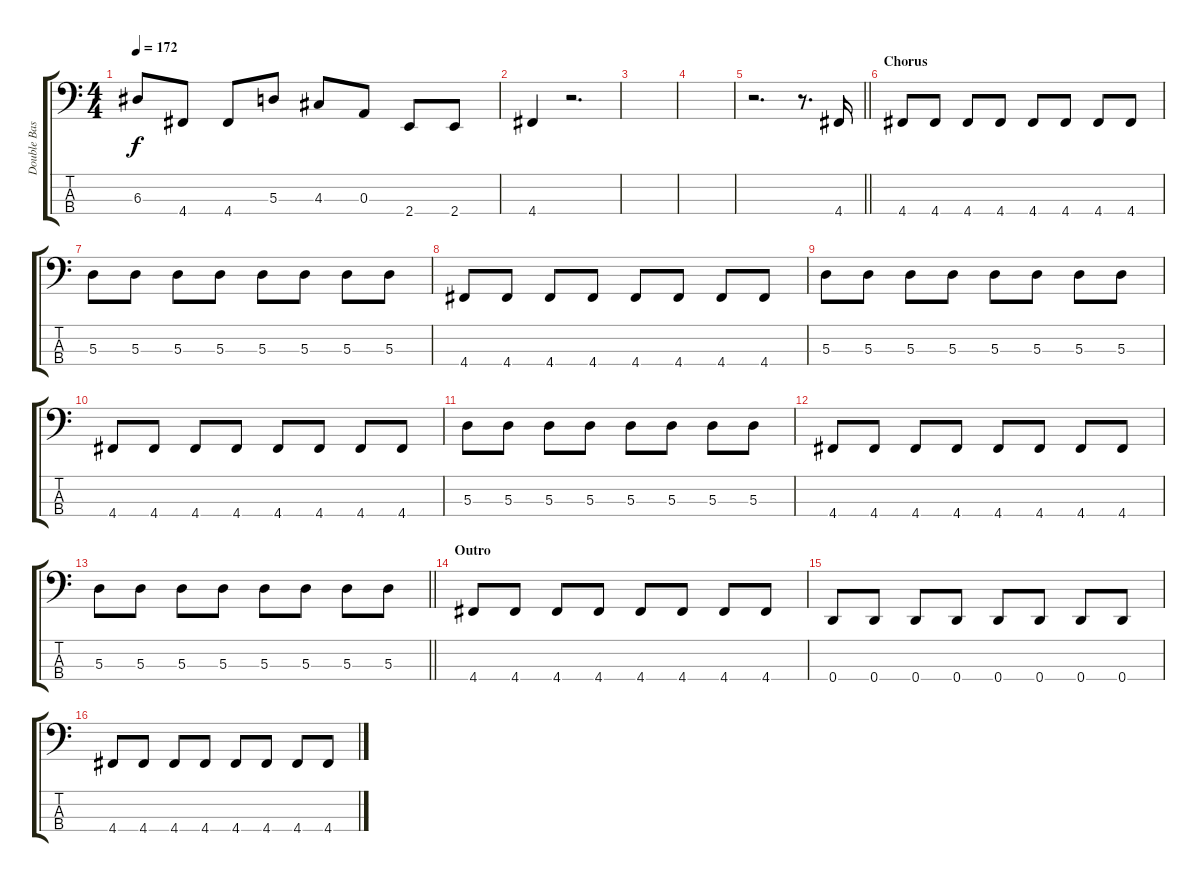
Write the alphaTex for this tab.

\track ("Double Bass" "Double Bas") {instrument acousticbass}
\staff {score tabs}
\tuning (G2 D2 A1 D1) {hide}
\ts (4 4)
\tempo 172
\clef f4
\ks c
6.3.8{dy f} 4.4.8 4.4.8 5.3.8 4.3.8 0.3.8 2.4.8 2.4.8 |
4.4.4 r.2{d} |
|
|
\barLineRight lightlight
r.2{d} r.8{d} 4.4.16 |
\section ("" "Chorus")
4.4.8 4.4.8 4.4.8 4.4.8 4.4.8 4.4.8 4.4.8 4.4.8 |
5.3.8 5.3.8 5.3.8 5.3.8 5.3.8 5.3.8 5.3.8 5.3.8 |
4.4.8 4.4.8 4.4.8 4.4.8 4.4.8 4.4.8 4.4.8 4.4.8 |
5.3.8 5.3.8 5.3.8 5.3.8 5.3.8 5.3.8 5.3.8 5.3.8 |
4.4.8 4.4.8 4.4.8 4.4.8 4.4.8 4.4.8 4.4.8 4.4.8 |
5.3.8 5.3.8 5.3.8 5.3.8 5.3.8 5.3.8 5.3.8 5.3.8 |
4.4.8 4.4.8 4.4.8 4.4.8 4.4.8 4.4.8 4.4.8 4.4.8 |
\barLineRight lightlight
5.3.8 5.3.8 5.3.8 5.3.8 5.3.8 5.3.8 5.3.8 5.3.8 |
\section ("" "Outro")
4.4.8 4.4.8 4.4.8 4.4.8 4.4.8 4.4.8 4.4.8 4.4.8 |
0.4.8 0.4.8 0.4.8 0.4.8 0.4.8 0.4.8 0.4.8 0.4.8 |
4.4.8 4.4.8 4.4.8 4.4.8 4.4.8 4.4.8 4.4.8 4.4.8
